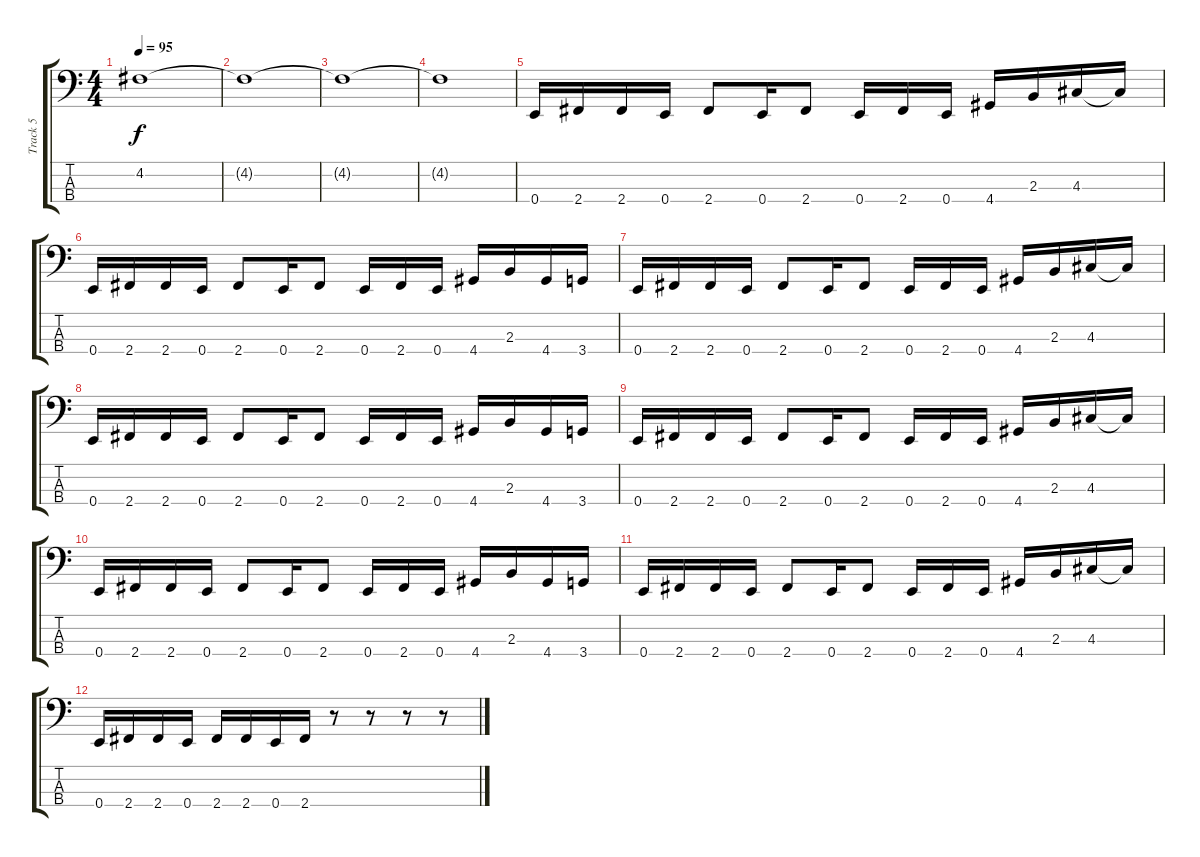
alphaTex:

\track ("Track 5" "Track 5") {instrument electricbassfinger}
\staff {score tabs}
\tuning (G2 D2 A1 E1) {hide}
\ts (4 4)
\tempo 95
\clef f4
\ks c
4.2.1{dy f} |
4.2{t}.1 |
4.2{t}.1 |
4.2{t}.1 |
0.4.16 2.4.16 2.4.16 0.4.16 2.4.8 0.4.16 2.4.8 0.4.16 2.4.16 0.4.16 4.4.16 2.3.16 4.3.16 4.3{t}.16 |
0.4.16 2.4.16 2.4.16 0.4.16 2.4.8 0.4.16 2.4.8 0.4.16 2.4.16 0.4.16 4.4.16 2.3.16 4.4.16 3.4.16 |
0.4.16 2.4.16 2.4.16 0.4.16 2.4.8 0.4.16 2.4.8 0.4.16 2.4.16 0.4.16 4.4.16 2.3.16 4.3.16 4.3{t}.16 |
0.4.16 2.4.16 2.4.16 0.4.16 2.4.8 0.4.16 2.4.8 0.4.16 2.4.16 0.4.16 4.4.16 2.3.16 4.4.16 3.4.16 |
0.4.16 2.4.16 2.4.16 0.4.16 2.4.8 0.4.16 2.4.8 0.4.16 2.4.16 0.4.16 4.4.16 2.3.16 4.3.16 4.3{t}.16 |
0.4.16 2.4.16 2.4.16 0.4.16 2.4.8 0.4.16 2.4.8 0.4.16 2.4.16 0.4.16 4.4.16 2.3.16 4.4.16 3.4.16 |
0.4.16 2.4.16 2.4.16 0.4.16 2.4.8 0.4.16 2.4.8 0.4.16 2.4.16 0.4.16 4.4.16 2.3.16 4.3.16 4.3{t}.16 |
0.4.16 2.4.16 2.4.16 0.4.16 2.4.16 2.4.16 0.4.16 2.4.16 r.8 r.8 r.8 r.8
